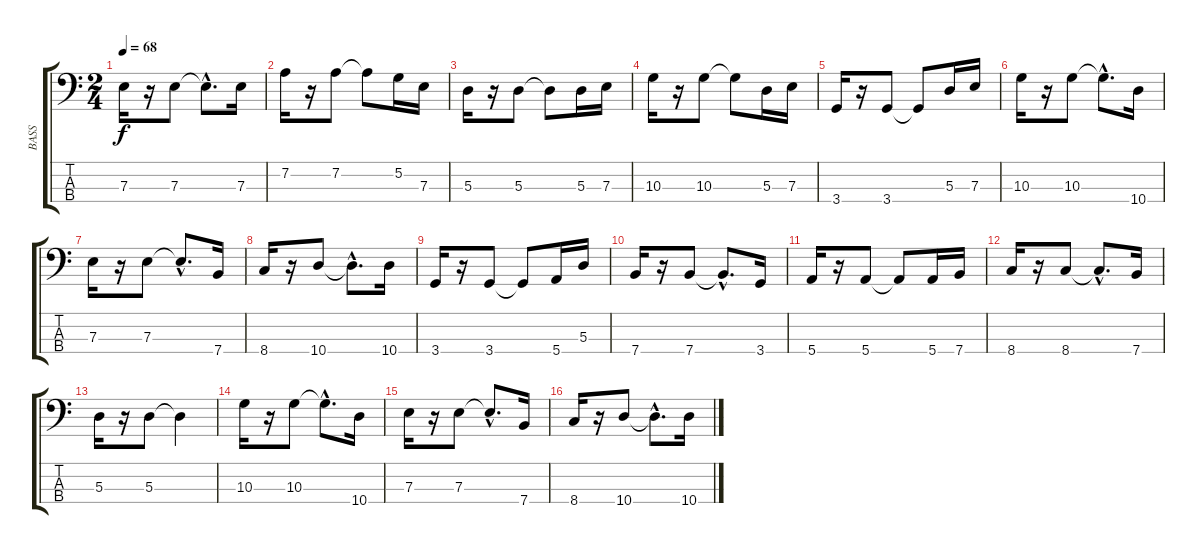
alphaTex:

\track ("BASS" "BASS") {instrument electricbassfinger}
\staff {score tabs}
\tuning (G2 D2 A1 E1) {hide}
\ts (2 4)
\tempo 68
\clef f4
\ks c
7.3.16{dy f} r.16 7.3.8 7.3{hac t}.8{d} 7.3.16 |
7.2.16 r.16 7.2.8 7.2{t}.8 5.2.16 7.3.16 |
5.3.16 r.16 5.3.8 5.3{t}.8 5.3.16 7.3.16 |
10.3.16 r.16 10.3.8 10.3{t}.8 5.3.16 7.3.16 |
3.4.16 r.16 3.4.8 3.4{t}.8 5.3.16 7.3.16 |
10.3.16 r.16 10.3.8 10.3{hac t}.8{d} 10.4.16 |
7.3.16 r.16 7.3.8 7.3{hac t}.8{d} 7.4.16 |
8.4.16 r.16 10.4.8 10.4{hac t}.8{d} 10.4.16 |
3.4.16 r.16 3.4.8 3.4{t}.8 5.4.16 5.3.16 |
7.4.16 r.16 7.4.8 7.4{hac t}.8{d} 3.4.16 |
5.4.16 r.16 5.4.8 5.4{t}.8 5.4.16 7.4.16 |
8.4.16 r.16 8.4.8 8.4{hac t}.8{d} 7.4.16 |
5.3.16 r.16 5.3.8 5.3{t}.4 |
10.3.16 r.16 10.3.8 10.3{hac t}.8{d} 10.4.16 |
7.3.16 r.16 7.3.8 7.3{hac t}.8{d} 7.4.16 |
8.4.16 r.16 10.4.8 10.4{hac t}.8{d} 10.4.16
